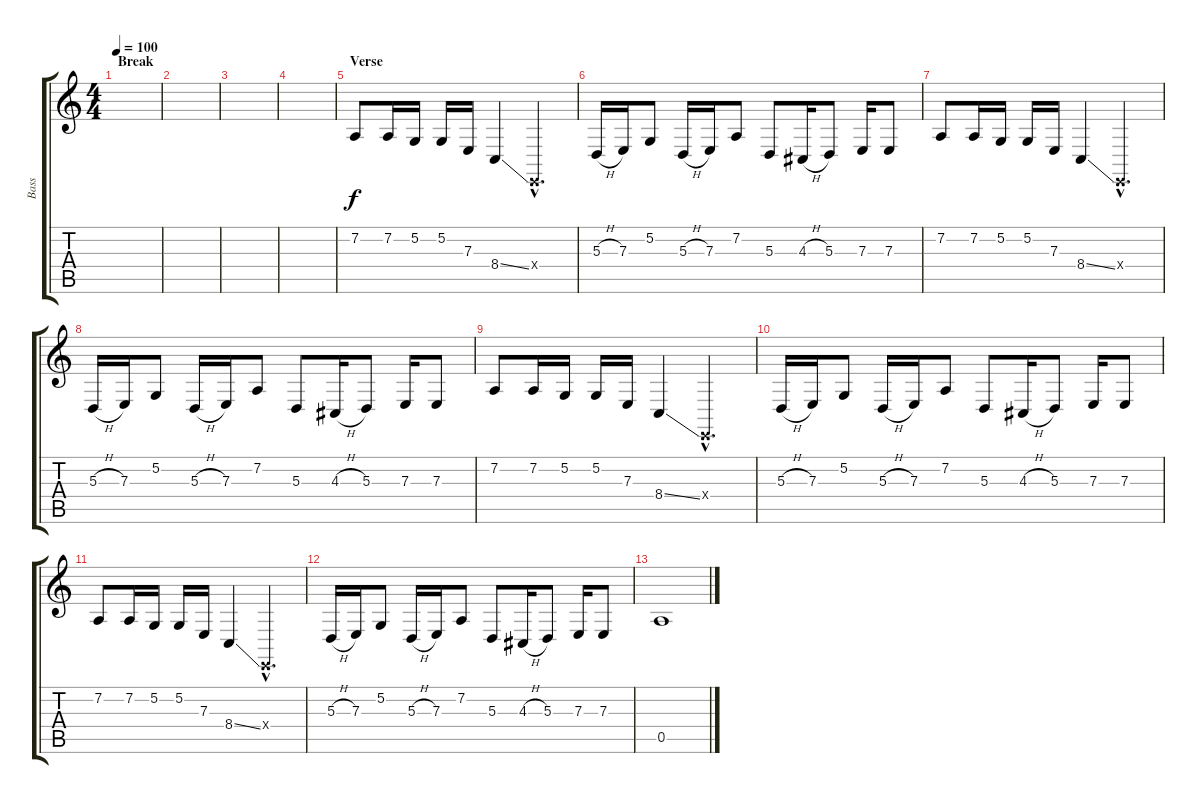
\track ("Bass" "Bass") {instrument electricbasspick}
\staff {score tabs}
\tuning (G2 D2 A1 E1 A2 E2) {hide}
\ts (4 4)
\section ("" "Break")
\tempo 100
\clef g2
\ks c
|
|
|
|
\section ("" "Verse")
7.2.8 7.2.16 5.2.16 5.2.16 7.3.16 8.4{ss}.4 0.4{hac x}.4{d} |
5.3{h}.16 7.3.16 5.2.8 5.3{h}.16 7.3.16 7.2.8 5.3.8 4.3{h}.16 5.3.8 7.3.16 7.3.8 |
7.2.8 7.2.16 5.2.16 5.2.16 7.3.16 8.4{ss}.4 0.4{hac x}.4{d} |
5.3{h}.16 7.3.16 5.2.8 5.3{h}.16 7.3.16 7.2.8 5.3.8 4.3{h}.16 5.3.8 7.3.16 7.3.8 |
7.2.8 7.2.16 5.2.16 5.2.16 7.3.16 8.4{ss}.4 0.4{hac x}.4{d} |
5.3{h}.16 7.3.16 5.2.8 5.3{h}.16 7.3.16 7.2.8 5.3.8 4.3{h}.16 5.3.8 7.3.16 7.3.8 |
7.2.8 7.2.16 5.2.16 5.2.16 7.3.16 8.4{ss}.4 0.4{hac x}.4{d} |
5.3{h}.16 7.3.16 5.2.8 5.3{h}.16 7.3.16 7.2.8 5.3.8 4.3{h}.16 5.3.8 7.3.16 7.3.8 |
0.5.1
